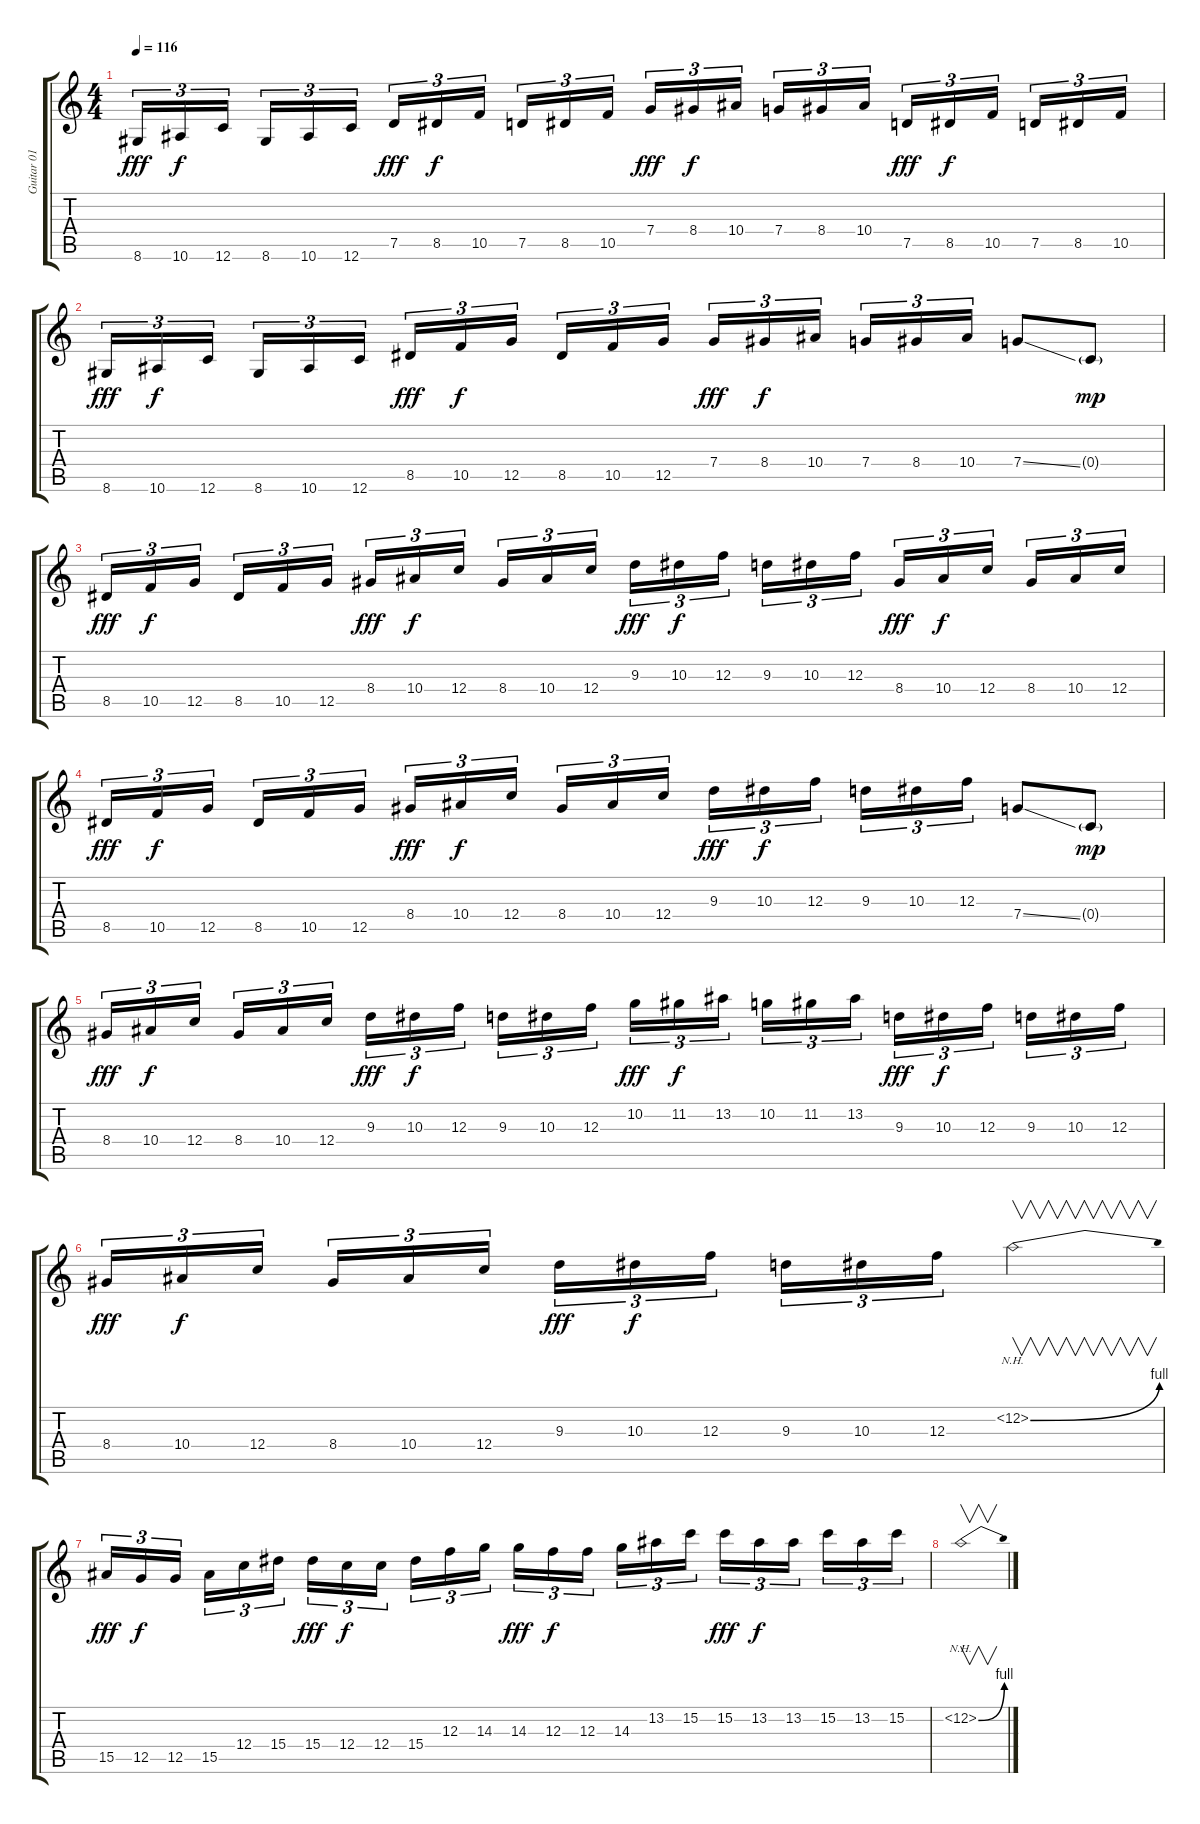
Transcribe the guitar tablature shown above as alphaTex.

\track ("Guitar 01" "Guitar 01") {instrument distortionguitar}
\staff {score tabs}
\tuning (D4 A3 F3 C3 G2 C2) {hide}
\ts (4 4)
\tempo 116
\clef g2
\ks c
8.6.16{tu (3 2) dy fff} 10.6.16{tu (3 2) dy f} 12.6.16{tu (3 2)} 8.6.16{tu (3 2)} 10.6.16{tu (3 2)} 12.6.16{tu (3 2)} 7.5.16{tu (3 2) dy fff} 8.5.16{tu (3 2) dy f} 10.5.16{tu (3 2)} 7.5.16{tu (3 2)} 8.5.16{tu (3 2)} 10.5.16{tu (3 2)} 7.4.16{tu (3 2) dy fff} 8.4.16{tu (3 2) dy f} 10.4.16{tu (3 2)} 7.4.16{tu (3 2)} 8.4.16{tu (3 2)} 10.4.16{tu (3 2)} 7.5.16{tu (3 2) dy fff} 8.5.16{tu (3 2) dy f} 10.5.16{tu (3 2)} 7.5.16{tu (3 2)} 8.5.16{tu (3 2)} 10.5.16{tu (3 2)} |
8.6.16{tu (3 2) dy fff} 10.6.16{tu (3 2) dy f} 12.6.16{tu (3 2)} 8.6.16{tu (3 2)} 10.6.16{tu (3 2)} 12.6.16{tu (3 2)} 8.5.16{tu (3 2) dy fff} 10.5.16{tu (3 2) dy f} 12.5.16{tu (3 2)} 8.5.16{tu (3 2)} 10.5.16{tu (3 2)} 12.5.16{tu (3 2)} 7.4.16{tu (3 2) dy fff} 8.4.16{tu (3 2) dy f} 10.4.16{tu (3 2)} 7.4.16{tu (3 2)} 8.4.16{tu (3 2)} 10.4.16{tu (3 2)} 7.4{ss}.8 0.4{g}.8{dy mp} |
8.5.16{tu (3 2) dy fff} 10.5.16{tu (3 2) dy f} 12.5.16{tu (3 2)} 8.5.16{tu (3 2)} 10.5.16{tu (3 2)} 12.5.16{tu (3 2)} 8.4.16{tu (3 2) dy fff} 10.4.16{tu (3 2) dy f} 12.4.16{tu (3 2)} 8.4.16{tu (3 2)} 10.4.16{tu (3 2)} 12.4.16{tu (3 2)} 9.3.16{tu (3 2) dy fff} 10.3.16{tu (3 2) dy f} 12.3.16{tu (3 2)} 9.3.16{tu (3 2)} 10.3.16{tu (3 2)} 12.3.16{tu (3 2)} 8.4.16{tu (3 2) dy fff} 10.4.16{tu (3 2) dy f} 12.4.16{tu (3 2)} 8.4.16{tu (3 2)} 10.4.16{tu (3 2)} 12.4.16{tu (3 2)} |
8.5.16{tu (3 2) dy fff} 10.5.16{tu (3 2) dy f} 12.5.16{tu (3 2)} 8.5.16{tu (3 2)} 10.5.16{tu (3 2)} 12.5.16{tu (3 2)} 8.4.16{tu (3 2) dy fff} 10.4.16{tu (3 2) dy f} 12.4.16{tu (3 2)} 8.4.16{tu (3 2)} 10.4.16{tu (3 2)} 12.4.16{tu (3 2)} 9.3.16{tu (3 2) dy fff} 10.3.16{tu (3 2) dy f} 12.3.16{tu (3 2)} 9.3.16{tu (3 2)} 10.3.16{tu (3 2)} 12.3.16{tu (3 2)} 7.4{ss}.8 0.4{g}.8{dy mp} |
8.4.16{tu (3 2) dy fff} 10.4.16{tu (3 2) dy f} 12.4.16{tu (3 2)} 8.4.16{tu (3 2)} 10.4.16{tu (3 2)} 12.4.16{tu (3 2)} 9.3.16{tu (3 2) dy fff} 10.3.16{tu (3 2) dy f} 12.3.16{tu (3 2)} 9.3.16{tu (3 2)} 10.3.16{tu (3 2)} 12.3.16{tu (3 2)} 10.2.16{tu (3 2) dy fff} 11.2.16{tu (3 2) dy f} 13.2.16{tu (3 2)} 10.2.16{tu (3 2)} 11.2.16{tu (3 2)} 13.2.16{tu (3 2)} 9.3.16{tu (3 2) dy fff} 10.3.16{tu (3 2) dy f} 12.3.16{tu (3 2)} 9.3.16{tu (3 2)} 10.3.16{tu (3 2)} 12.3.16{tu (3 2)} |
8.4.16{tu (3 2) dy fff} 10.4.16{tu (3 2) dy f} 12.4.16{tu (3 2)} 8.4.16{tu (3 2)} 10.4.16{tu (3 2)} 12.4.16{tu (3 2)} 9.3.16{tu (3 2) dy fff} 10.3.16{tu (3 2) dy f} 12.3.16{tu (3 2)} 9.3.16{tu (3 2)} 10.3.16{tu (3 2)} 12.3.16{tu (3 2)} 13.2{be (bend 0 0 60 4) nh}.2{v} |
15.5.16{tu (3 2) dy fff} 12.5.16{tu (3 2) dy f} 12.5.16{tu (3 2)} 15.5.16{tu (3 2)} 12.4.16{tu (3 2)} 15.4.16{tu (3 2)} 15.4.16{tu (3 2) dy fff} 12.4.16{tu (3 2) dy f} 12.4.16{tu (3 2)} 15.4.16{tu (3 2)} 12.3.16{tu (3 2)} 14.3.16{tu (3 2)} 14.3.16{tu (3 2) dy fff} 12.3.16{tu (3 2) dy f} 12.3.16{tu (3 2)} 14.3.16{tu (3 2)} 13.2.16{tu (3 2)} 15.2.16{tu (3 2)} 15.2.16{tu (3 2) dy fff} 13.2.16{tu (3 2) dy f} 13.2.16{tu (3 2)} 15.2.16{tu (3 2)} 13.2.16{tu (3 2)} 15.2.16{tu (3 2)} |
13.2{be (bend 0 0 60 4) nh}.1{v}
